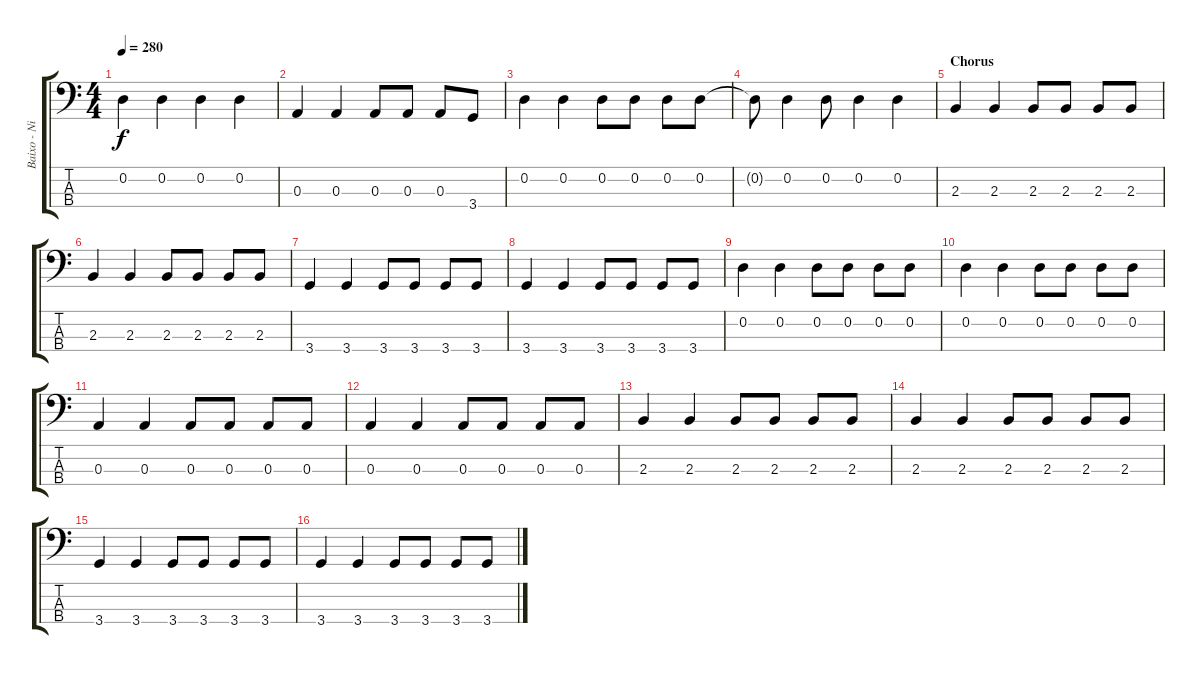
\track ("Baixo - Nikola" "Baixo - Ni") {instrument electricbasspick}
\staff {score tabs}
\tuning (G2 D2 A1 E1) {hide}
\ts (4 4)
\tempo 280
\clef f4
\ks c
0.2{t}.4{dy f} 0.2.4 0.2.4 0.2.4 |
0.3.4 0.3.4 0.3.8 0.3.8 0.3.8 3.4.8 |
0.2.4 0.2.4 0.2.8 0.2.8 0.2.8 0.2.8 |
0.2{t}.8 0.2.4 0.2.8 0.2.4 0.2.4 |
\section ("" "Chorus")
2.3.4 2.3.4 2.3.8 2.3.8 2.3.8 2.3.8 |
2.3.4 2.3.4 2.3.8 2.3.8 2.3.8 2.3.8 |
3.4.4 3.4.4 3.4.8 3.4.8 3.4.8 3.4.8 |
3.4.4 3.4.4 3.4.8 3.4.8 3.4.8 3.4.8 |
0.2.4 0.2.4 0.2.8 0.2.8 0.2.8 0.2.8 |
0.2.4 0.2.4 0.2.8 0.2.8 0.2.8 0.2.8 |
0.3.4 0.3.4 0.3.8 0.3.8 0.3.8 0.3.8 |
0.3.4 0.3.4 0.3.8 0.3.8 0.3.8 0.3.8 |
2.3.4 2.3.4 2.3.8 2.3.8 2.3.8 2.3.8 |
2.3.4 2.3.4 2.3.8 2.3.8 2.3.8 2.3.8 |
3.4.4 3.4.4 3.4.8 3.4.8 3.4.8 3.4.8 |
3.4.4 3.4.4 3.4.8 3.4.8 3.4.8 3.4.8
